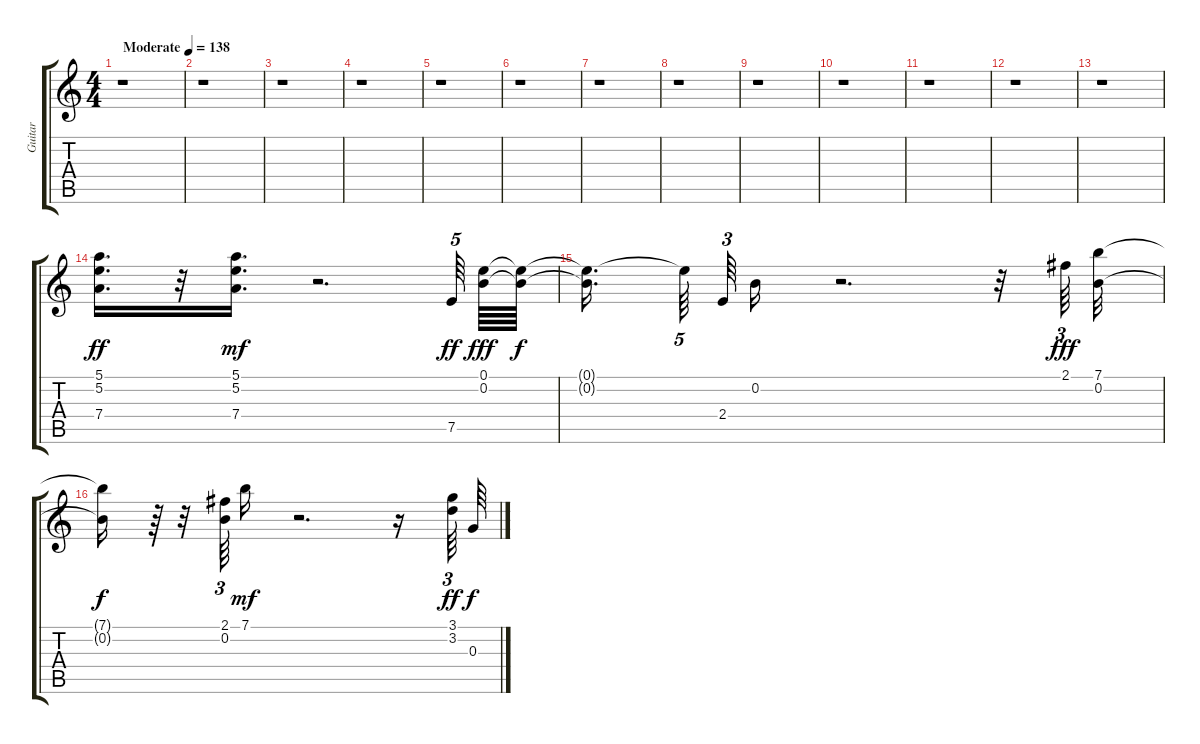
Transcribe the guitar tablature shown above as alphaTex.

\track ("Guitar" "Guitar") {instrument distortionguitar}
\staff {score tabs}
\tuning (E4 B3 G3 D3 A2 E2) {hide}
\ts (4 4)
\tempo (138 "Moderate")
\clef g2
\ks c
r.1{dy ff instrument distortionguitar} |
r.1 |
r.1 |
r.1 |
r.1 |
r.1 |
r.1 |
r.1 |
r.1 |
r.1 |
r.1 |
r.1 |
r.1 |
(5.1 5.2 7.4).16{d volume 9} r.32 (5.1 5.2 7.4).16{d dy mf} r.2{d} 7.5.64{tu (5 4) dy ff} (0.1 0.2).64{dy fff} (0.1{t} 0.2{t}).64{dy f} |
(0.1{t} 0.2{t}).16{d} 0.1{t}.64{tu (5 4)} 2.4.64{tu (3 2)} 0.2.16 r.2{d} r.32 2.1.64{tu (3 2) dy fff} (7.1 0.2).32 |
(7.1{t} 0.2{t}).16{dy f} r.64 r.32 (2.1 0.2).64{tu (3 2)} 7.1.16{dy mf} r.2{d} r.16 (3.1 3.2).64{tu (3 2) dy ff} 0.3.64{dy f}
